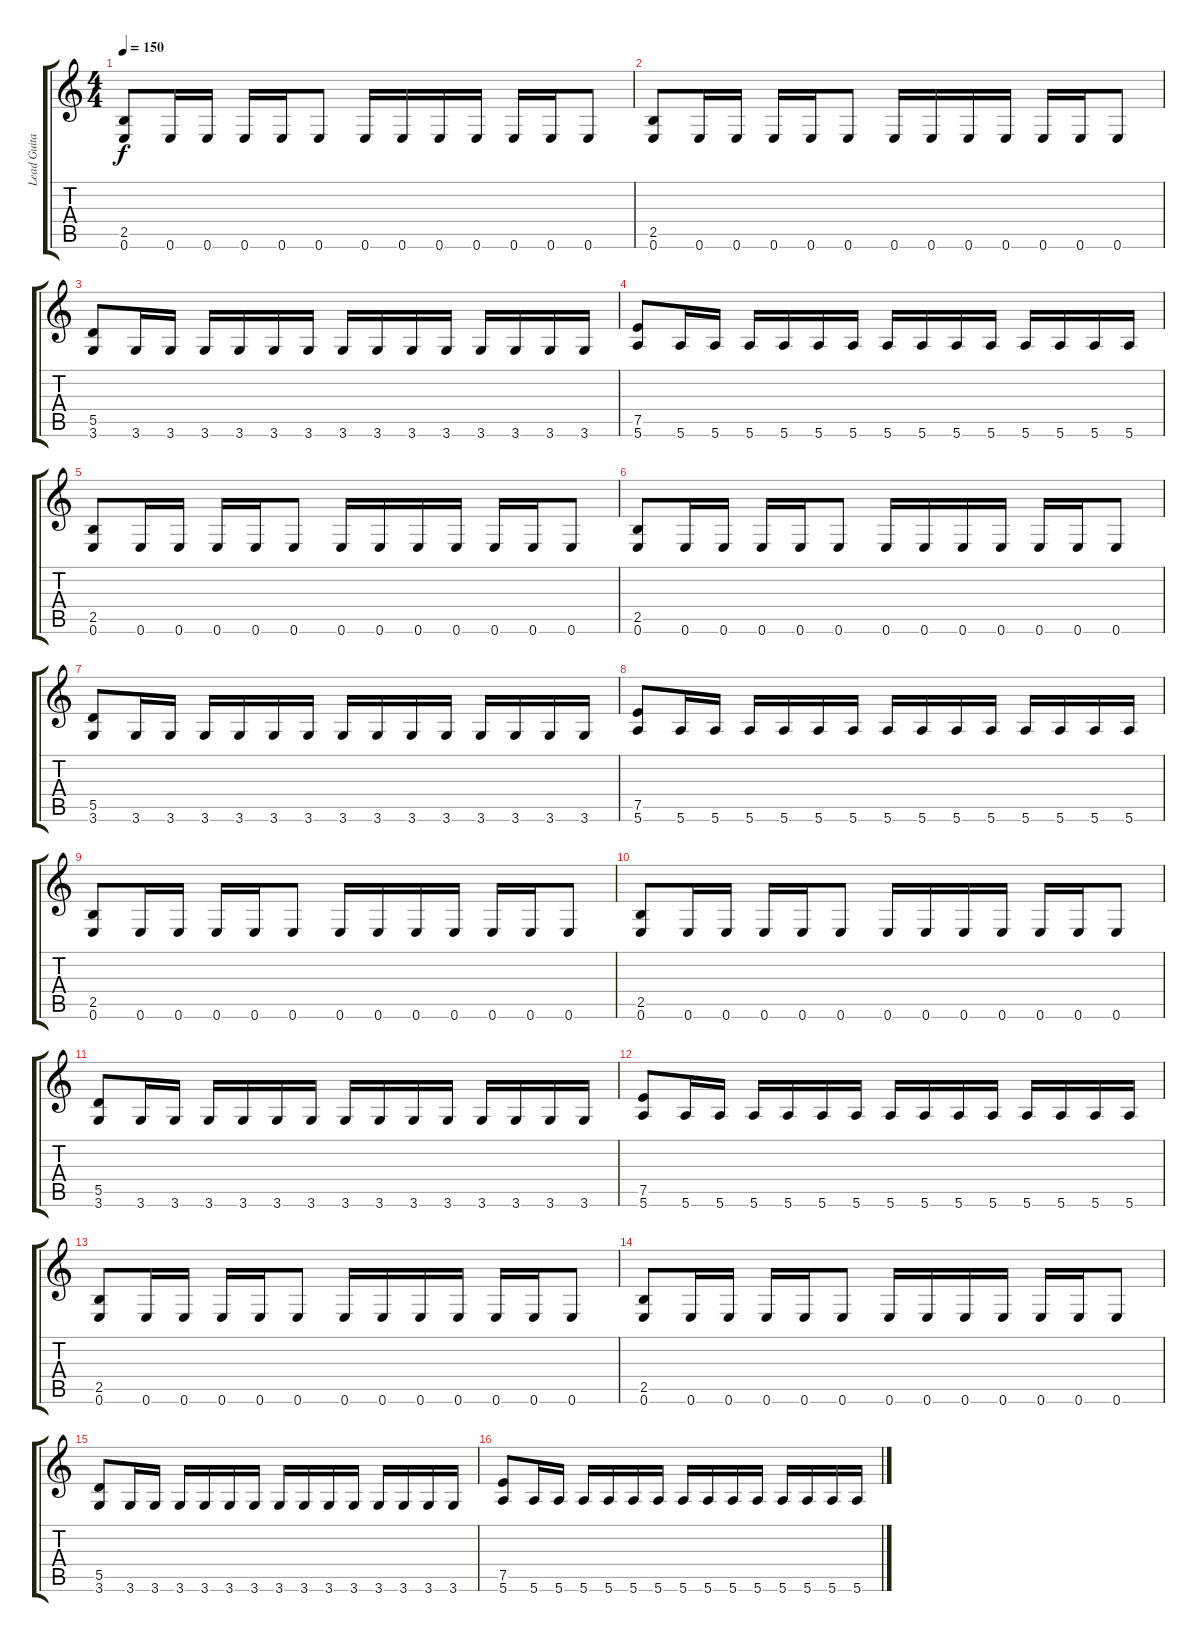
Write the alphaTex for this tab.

\track ("Lead Guitar/ WOWA" "Lead Guita") {instrument overdrivenguitar}
\staff {score tabs}
\tuning (E4 B3 G3 D3 A2 E2) {hide}
\ts (4 4)
\tempo 150
\clef g2
\ks c
(2.5 0.6).8{dy f} 0.6.16 0.6.16 0.6.16 0.6.16 0.6.8 0.6.16 0.6.16 0.6.16 0.6.16 0.6.16 0.6.16 0.6.8 |
(2.5 0.6).8 0.6.16 0.6.16 0.6.16 0.6.16 0.6.8 0.6.16 0.6.16 0.6.16 0.6.16 0.6.16 0.6.16 0.6.8 |
(5.5 3.6).8 3.6.16 3.6.16 3.6.16 3.6.16 3.6.16 3.6.16 3.6.16 3.6.16 3.6.16 3.6.16 3.6.16 3.6.16 3.6.16 3.6.16 |
(7.5 5.6).8 5.6.16 5.6.16 5.6.16 5.6.16 5.6.16 5.6.16 5.6.16 5.6.16 5.6.16 5.6.16 5.6.16 5.6.16 5.6.16 5.6.16 |
(2.5 0.6).8 0.6.16 0.6.16 0.6.16 0.6.16 0.6.8 0.6.16 0.6.16 0.6.16 0.6.16 0.6.16 0.6.16 0.6.8 |
(2.5 0.6).8 0.6.16 0.6.16 0.6.16 0.6.16 0.6.8 0.6.16 0.6.16 0.6.16 0.6.16 0.6.16 0.6.16 0.6.8 |
(5.5 3.6).8 3.6.16 3.6.16 3.6.16 3.6.16 3.6.16 3.6.16 3.6.16 3.6.16 3.6.16 3.6.16 3.6.16 3.6.16 3.6.16 3.6.16 |
(7.5 5.6).8 5.6.16 5.6.16 5.6.16 5.6.16 5.6.16 5.6.16 5.6.16 5.6.16 5.6.16 5.6.16 5.6.16 5.6.16 5.6.16 5.6.16 |
(2.5 0.6).8 0.6.16 0.6.16 0.6.16 0.6.16 0.6.8 0.6.16 0.6.16 0.6.16 0.6.16 0.6.16 0.6.16 0.6.8 |
(2.5 0.6).8{volume 8} 0.6.16 0.6.16 0.6.16 0.6.16 0.6.8 0.6.16 0.6.16 0.6.16 0.6.16 0.6.16 0.6.16 0.6.8 |
(5.5 3.6).8 3.6.16 3.6.16 3.6.16 3.6.16 3.6.16 3.6.16 3.6.16 3.6.16 3.6.16 3.6.16 3.6.16 3.6.16 3.6.16 3.6.16 |
(7.5 5.6).8 5.6.16{volume 6} 5.6.16 5.6.16 5.6.16 5.6.16 5.6.16 5.6.16 5.6.16 5.6.16 5.6.16 5.6.16 5.6.16 5.6.16 5.6.16 |
(2.5 0.6).8{volume 5} 0.6.16 0.6.16 0.6.16 0.6.16 0.6.8 0.6.16 0.6.16 0.6.16 0.6.16 0.6.16 0.6.16 0.6.8 |
(2.5 0.6).8 0.6.16 0.6.16 0.6.16 0.6.16 0.6.8 0.6.16 0.6.16 0.6.16 0.6.16 0.6.16 0.6.16 0.6.8 |
(5.5 3.6).8{volume 4} 3.6.16 3.6.16 3.6.16 3.6.16 3.6.16 3.6.16 3.6.16 3.6.16 3.6.16 3.6.16 3.6.16 3.6.16 3.6.16 3.6.16 |
(7.5 5.6).8 5.6.16 5.6.16 5.6.16 5.6.16 5.6.16 5.6.16 5.6.16 5.6.16 5.6.16{volume 0} 5.6.16 5.6.16 5.6.16 5.6.16 5.6.16
